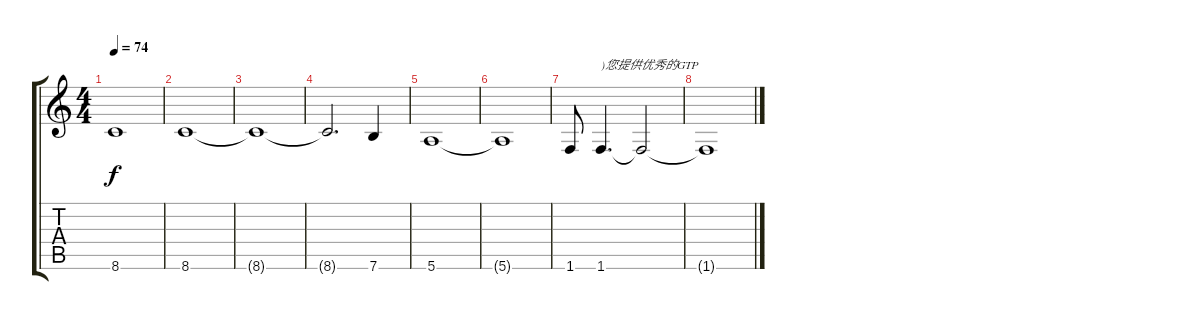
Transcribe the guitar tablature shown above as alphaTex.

\track "" {instrument distortionguitar}
\staff {score tabs}
\tuning (E4 B3 G3 D3 A2 E2) {hide}
\ts (4 4)
\tempo 74
\clef g2
\ks c
8.6.1{dy f} |
8.6.1 |
8.6{t}.1 |
8.6{t}.2{d} 7.6.4 |
5.6.1 |
5.6{t}.1 |
1.6.8 1.6.4{d txt ")您提供优秀的GTP"} 1.6{t}.2 |
1.6{t}.1
